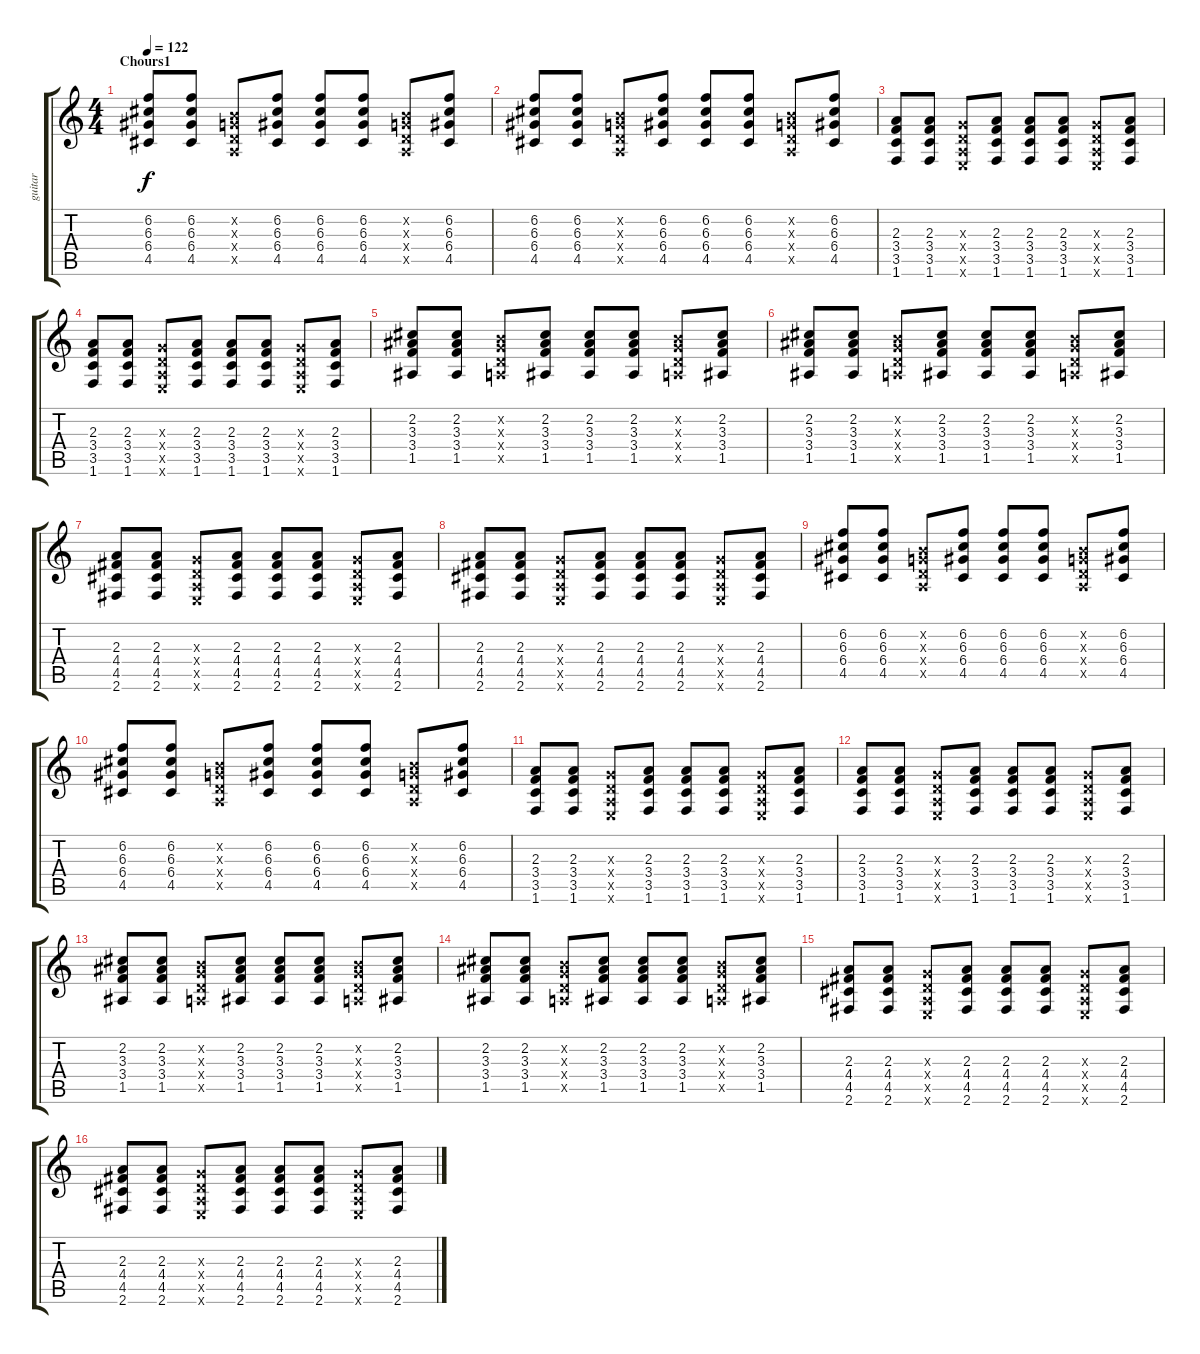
\track ("guitar" "guitar") {instrument distortionguitar}
\staff {score tabs}
\tuning (E4 B3 G3 D3 A2 E2) {hide}
\ts (4 4)
\section ("" "Chours1")
\tempo 122
\clef g2
\ks c
(6.2 6.3 6.4 4.5).8{dy f volume 11 instrument distortionguitar} (6.2 6.3 6.4 4.5).8 (0.2{x} 0.3{x} 0.4{x} 0.5{x}).8 (6.2 6.3 6.4 4.5).8 (6.2 6.3 6.4 4.5).8 (6.2 6.3 6.4 4.5).8 (0.2{x} 0.3{x} 0.4{x} 0.5{x}).8 (6.2 6.3 6.4 4.5).8 |
(6.2 6.3 6.4 4.5).8 (6.2 6.3 6.4 4.5).8 (0.2{x} 0.3{x} 0.4{x} 0.5{x}).8 (6.2 6.3 6.4 4.5).8 (6.2 6.3 6.4 4.5).8 (6.2 6.3 6.4 4.5).8 (0.2{x} 0.3{x} 0.4{x} 0.5{x}).8 (6.2 6.3 6.4 4.5).8 |
(2.3 3.4 3.5 1.6).8 (2.3 3.4 3.5 1.6).8 (0.3{x} 0.4{x} 0.5{x} 0.6{x}).8 (2.3 3.4 3.5 1.6).8 (2.3 3.4 3.5 1.6).8 (2.3 3.4 3.5 1.6).8 (0.3{x} 0.4{x} 0.5{x} 0.6{x}).8 (2.3 3.4 3.5 1.6).8 |
(2.3 3.4 3.5 1.6).8 (2.3 3.4 3.5 1.6).8 (0.3{x} 0.4{x} 0.5{x} 0.6{x}).8 (2.3 3.4 3.5 1.6).8 (2.3 3.4 3.5 1.6).8 (2.3 3.4 3.5 1.6).8 (0.3{x} 0.4{x} 0.5{x} 0.6{x}).8 (2.3 3.4 3.5 1.6).8 |
(2.2 3.3 3.4 1.5).8 (2.2 3.3 3.4 1.5).8 (0.2{x} 0.3{x} 0.4{x} 0.5{x}).8 (2.2 3.3 3.4 1.5).8 (2.2 3.3 3.4 1.5).8 (2.2 3.3 3.4 1.5).8 (0.2{x} 0.3{x} 0.4{x} 0.5{x}).8 (2.2 3.3 3.4 1.5).8 |
(2.2 3.3 3.4 1.5).8 (2.2 3.3 3.4 1.5).8 (0.2{x} 0.3{x} 0.4{x} 0.5{x}).8 (2.2 3.3 3.4 1.5).8 (2.2 3.3 3.4 1.5).8 (2.2 3.3 3.4 1.5).8 (0.2{x} 0.3{x} 0.4{x} 0.5{x}).8 (2.2 3.3 3.4 1.5).8 |
(2.3 4.4 4.5 2.6).8 (2.3 4.4 4.5 2.6).8 (0.3{x} 0.4{x} 0.5{x} 0.6{x}).8 (2.3 4.4 4.5 2.6).8 (2.3 4.4 4.5 2.6).8 (2.3 4.4 4.5 2.6).8 (0.3{x} 0.4{x} 0.5{x} 0.6{x}).8 (2.3 4.4 4.5 2.6).8 |
(2.3 4.4 4.5 2.6).8 (2.3 4.4 4.5 2.6).8 (0.3{x} 0.4{x} 0.5{x} 0.6{x}).8 (2.3 4.4 4.5 2.6).8 (2.3 4.4 4.5 2.6).8 (2.3 4.4 4.5 2.6).8 (0.3{x} 0.4{x} 0.5{x} 0.6{x}).8 (2.3 4.4 4.5 2.6).8 |
(6.2 6.3 6.4 4.5).8 (6.2 6.3 6.4 4.5).8 (0.2{x} 0.3{x} 0.4{x} 0.5{x}).8 (6.2 6.3 6.4 4.5).8 (6.2 6.3 6.4 4.5).8 (6.2 6.3 6.4 4.5).8 (0.2{x} 0.3{x} 0.4{x} 0.5{x}).8 (6.2 6.3 6.4 4.5).8 |
(6.2 6.3 6.4 4.5).8 (6.2 6.3 6.4 4.5).8 (0.2{x} 0.3{x} 0.4{x} 0.5{x}).8 (6.2 6.3 6.4 4.5).8 (6.2 6.3 6.4 4.5).8 (6.2 6.3 6.4 4.5).8 (0.2{x} 0.3{x} 0.4{x} 0.5{x}).8 (6.2 6.3 6.4 4.5).8 |
(2.3 3.4 3.5 1.6).8 (2.3 3.4 3.5 1.6).8 (0.3{x} 0.4{x} 0.5{x} 0.6{x}).8 (2.3 3.4 3.5 1.6).8 (2.3 3.4 3.5 1.6).8 (2.3 3.4 3.5 1.6).8 (0.3{x} 0.4{x} 0.5{x} 0.6{x}).8 (2.3 3.4 3.5 1.6).8 |
(2.3 3.4 3.5 1.6).8 (2.3 3.4 3.5 1.6).8 (0.3{x} 0.4{x} 0.5{x} 0.6{x}).8 (2.3 3.4 3.5 1.6).8 (2.3 3.4 3.5 1.6).8 (2.3 3.4 3.5 1.6).8 (0.3{x} 0.4{x} 0.5{x} 0.6{x}).8 (2.3 3.4 3.5 1.6).8 |
(2.2 3.3 3.4 1.5).8 (2.2 3.3 3.4 1.5).8 (0.2{x} 0.3{x} 0.4{x} 0.5{x}).8 (2.2 3.3 3.4 1.5).8 (2.2 3.3 3.4 1.5).8 (2.2 3.3 3.4 1.5).8 (0.2{x} 0.3{x} 0.4{x} 0.5{x}).8 (2.2 3.3 3.4 1.5).8 |
(2.2 3.3 3.4 1.5).8 (2.2 3.3 3.4 1.5).8 (0.2{x} 0.3{x} 0.4{x} 0.5{x}).8 (2.2 3.3 3.4 1.5).8 (2.2 3.3 3.4 1.5).8 (2.2 3.3 3.4 1.5).8 (0.2{x} 0.3{x} 0.4{x} 0.5{x}).8 (2.2 3.3 3.4 1.5).8 |
(2.3 4.4 4.5 2.6).8 (2.3 4.4 4.5 2.6).8 (0.3{x} 0.4{x} 0.5{x} 0.6{x}).8 (2.3 4.4 4.5 2.6).8 (2.3 4.4 4.5 2.6).8 (2.3 4.4 4.5 2.6).8 (0.3{x} 0.4{x} 0.5{x} 0.6{x}).8 (2.3 4.4 4.5 2.6).8 |
(2.3 4.4 4.5 2.6).8 (2.3 4.4 4.5 2.6).8 (0.3{x} 0.4{x} 0.5{x} 0.6{x}).8 (2.3 4.4 4.5 2.6).8 (2.3 4.4 4.5 2.6).8 (2.3 4.4 4.5 2.6).8 (0.3{x} 0.4{x} 0.5{x} 0.6{x}).8 (2.3 4.4 4.5 2.6).8
